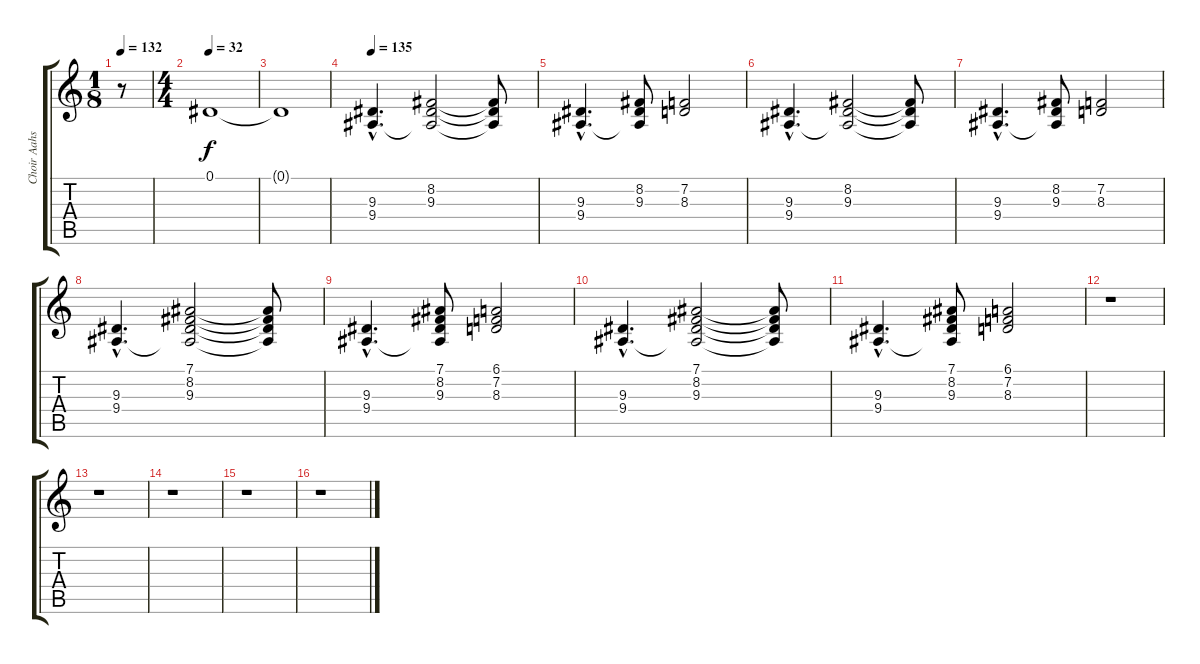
\track ("Choir Aahs" "Choir Aahs") {instrument choiraahs}
\staff {score tabs}
\tuning (Eb4 Bb3 Gb3 Db3 Ab2 Eb2) {hide}
\ts (1 8)
\tempo 132
\clef g2
\ks c
r.8{dy f volume 0 instrument choiraahs} |
\ts (4 4)
\tempo 32
0.1.1{volume 12} |
0.1{t}.1 |
\tempo 135
(9.3{hac} 9.4).4{d volume 12 instrument choiraahs} (8.2 9.3 9.4{t}).2 (8.2{t} 9.3{t} 9.4{t}).8 |
(9.3{hac} 9.4{hac}).4{d} (8.2 9.3 9.4{t}).8 (7.2 8.3).2 |
(9.3{hac} 9.4).4{d} (8.2 9.3 9.4{t}).2 (8.2{t} 9.3{t} 9.4{t}).8 |
(9.3{hac} 9.4{hac}).4{d} (8.2 9.3 9.4{t}).8 (7.2 8.3).2 |
(9.3{hac} 9.4).4{d} (7.1 8.2 9.3 9.4{t}).2 (7.1{t} 8.2{t} 9.3{t} 9.4{t}).8 |
(9.3{hac} 9.4{hac}).4{d} (7.1 8.2 9.3 9.4{t}).8 (6.1 7.2 8.3).2 |
(9.3{hac} 9.4).4{d} (7.1 8.2 9.3 9.4{t}).2 (7.1{t} 8.2{t} 9.3{t} 9.4{t}).8 |
(9.3{hac} 9.4{hac}).4{d} (7.1 8.2 9.3 9.4{t}).8 (6.1 7.2 8.3).2 |
r.1 |
r.1 |
r.1 |
r.1 |
r.1
